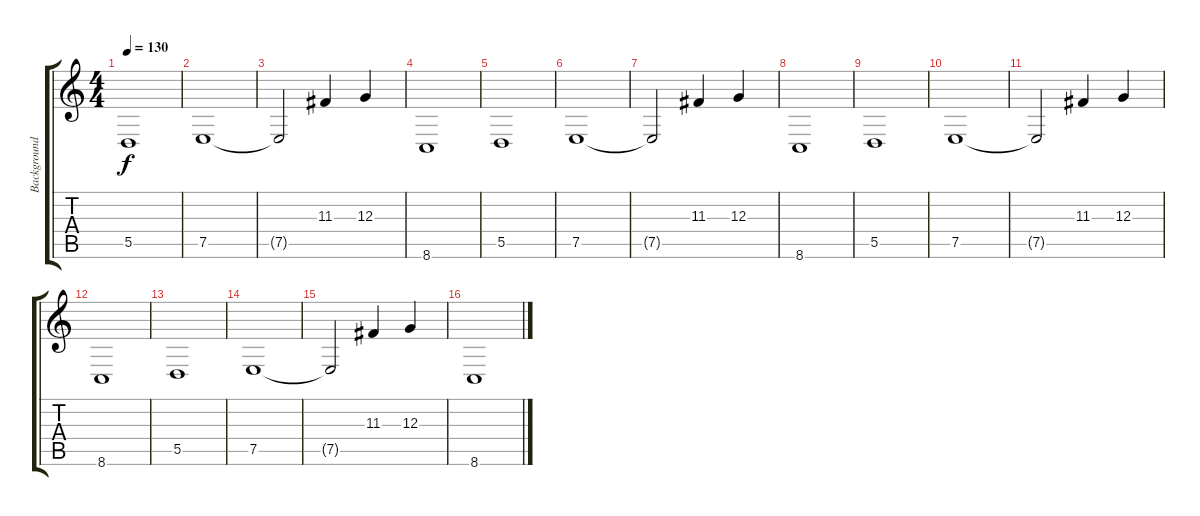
\track ("Background Choirs" "Background") {instrument choiraahs}
\staff {score tabs}
\tuning (E4 B3 G3 D3 A2 E2) {hide}
\ts (4 4)
\tempo 130
\clef g2
\ks c
5.5.1{dy f} |
7.5.1 |
7.5{t}.2 11.3.4 12.3.4 |
8.6.1 |
5.5.1 |
7.5.1 |
7.5{t}.2 11.3.4 12.3.4 |
8.6.1 |
5.5.1 |
7.5.1 |
7.5{t}.2 11.3.4 12.3.4 |
8.6.1 |
5.5.1 |
7.5.1 |
7.5{t}.2 11.3.4 12.3.4 |
8.6.1
